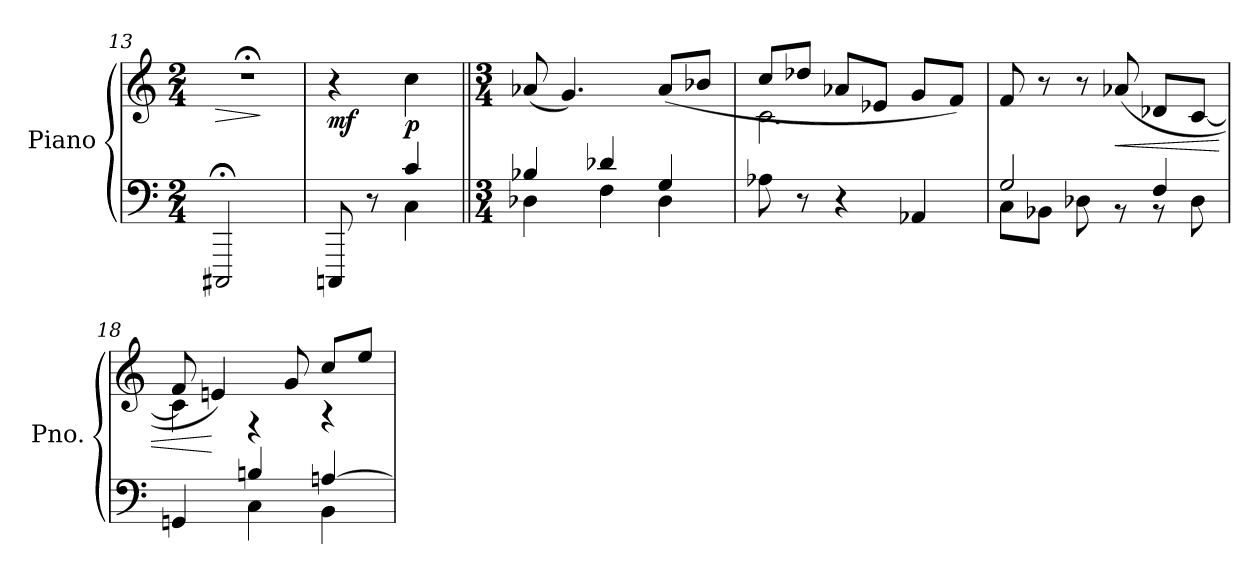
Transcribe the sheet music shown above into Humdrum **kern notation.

**kern	**kern	**dynam
*part1	*part1	*part1
*staff2	*staff1	*staff1/2
*I"Piano	*	*
*I'Pno.	*	*
*clefF4	*clefG2	*
*k[]	*k[]	*
*M2/4	*M2/4	*
=13	=13	=13
!	!	!LO:HP:b
2CCC#X;</	2r;<	>
.	.	]
=14	=14	=14
*^	*	*
!	!	!	!LO:DY:b
8CCCn/	4ryy	4r	mf
8r	.	.	.
!	!	!	!LO:DY:b
4c/	4C\	4cc\	p
=15||	=15||	=15||	=15||
*M3/4	*	*M3/4	*
*	*	*MM92	*
4B-X/	4D-X\	(<8a-X/	.
.	.	4.g/)	.
4d-X/	4F\	.	.
4G/	4D-\	(>8a-/L	.
.	.	8b-X/J	.
*v	*v	*	*
!!LO:LB:g=z
=16	=16	=16
*	*^	*
8A-X\	8cc/L	2.c\	.
8r	8dd-X/J	.	.
4r	8a-X/L	.	.
.	8e-X/J	.	.
4AA-X/	8g/L	.	.
.	8f/J)	.	.
*	*v	*v	*
=17	=17	=17
*^	*	*
2G/	8C\L	8f/	.
.	8BB-X\J	8r	.
.	8D-X\	8r	.
!	!	!	!LO:HP:b
.	8r	(>8a-X/	<
4F/	8r	8d-X/L	.
.	8D-\	[8c/J	.
=18	=18	=18	=18
*	*	*^	*
4GGn/	4ryy	8f/	4c\]	.
.	.	4en/)	.	[
4Bn/	4C\	.	4r	.
.	.	8g/	.	.
[4An/	4BB\	8cc/L	4r	.
.	.	8ee/J	.	.
*v	*v	*	*	*
*	*v	*v	*
=	=	=
*-	*-	*-
